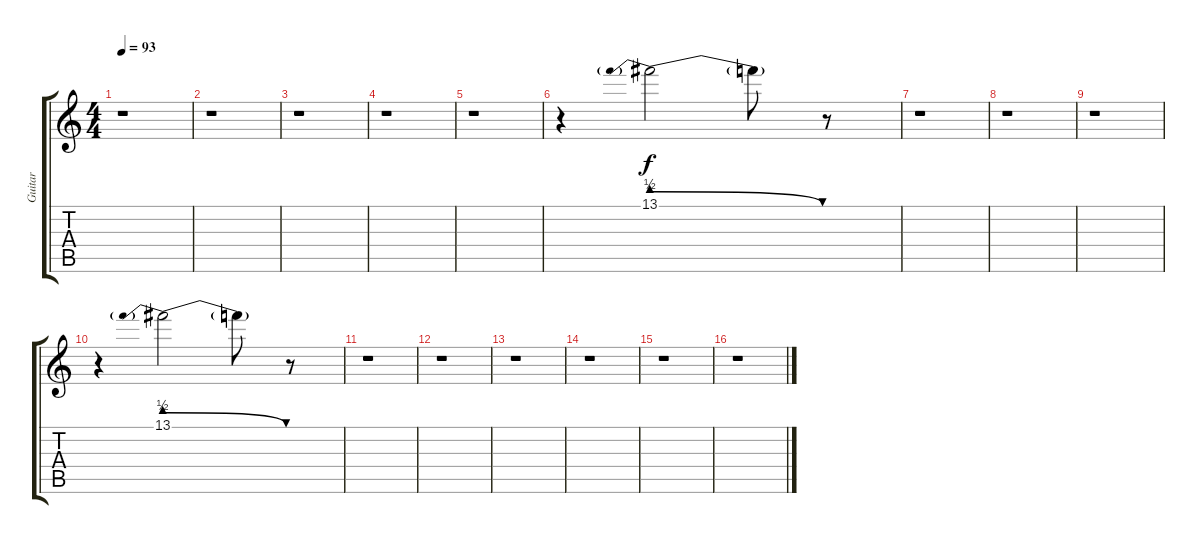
\track ("Guitar" "Guitar") {instrument overdrivenguitar}
\staff {score tabs}
\tuning (E4 B3 G3 D3 A2 E2) {hide}
\ts (4 4)
\tempo 93
\clef g2
\ks c
r.1{dy f} |
r.1 |
r.1 |
r.1 |
r.1 |
r.4 13.1{be (prebendrelease 0 2 60 0)}.2 13.1{t}.8 r.8 |
r.1 |
r.1 |
r.1 |
r.4 13.1{be (prebendrelease 0 2 60 0)}.2 13.1{t}.8 r.8 |
r.1 |
r.1 |
r.1 |
r.1 |
r.1 |
r.1
